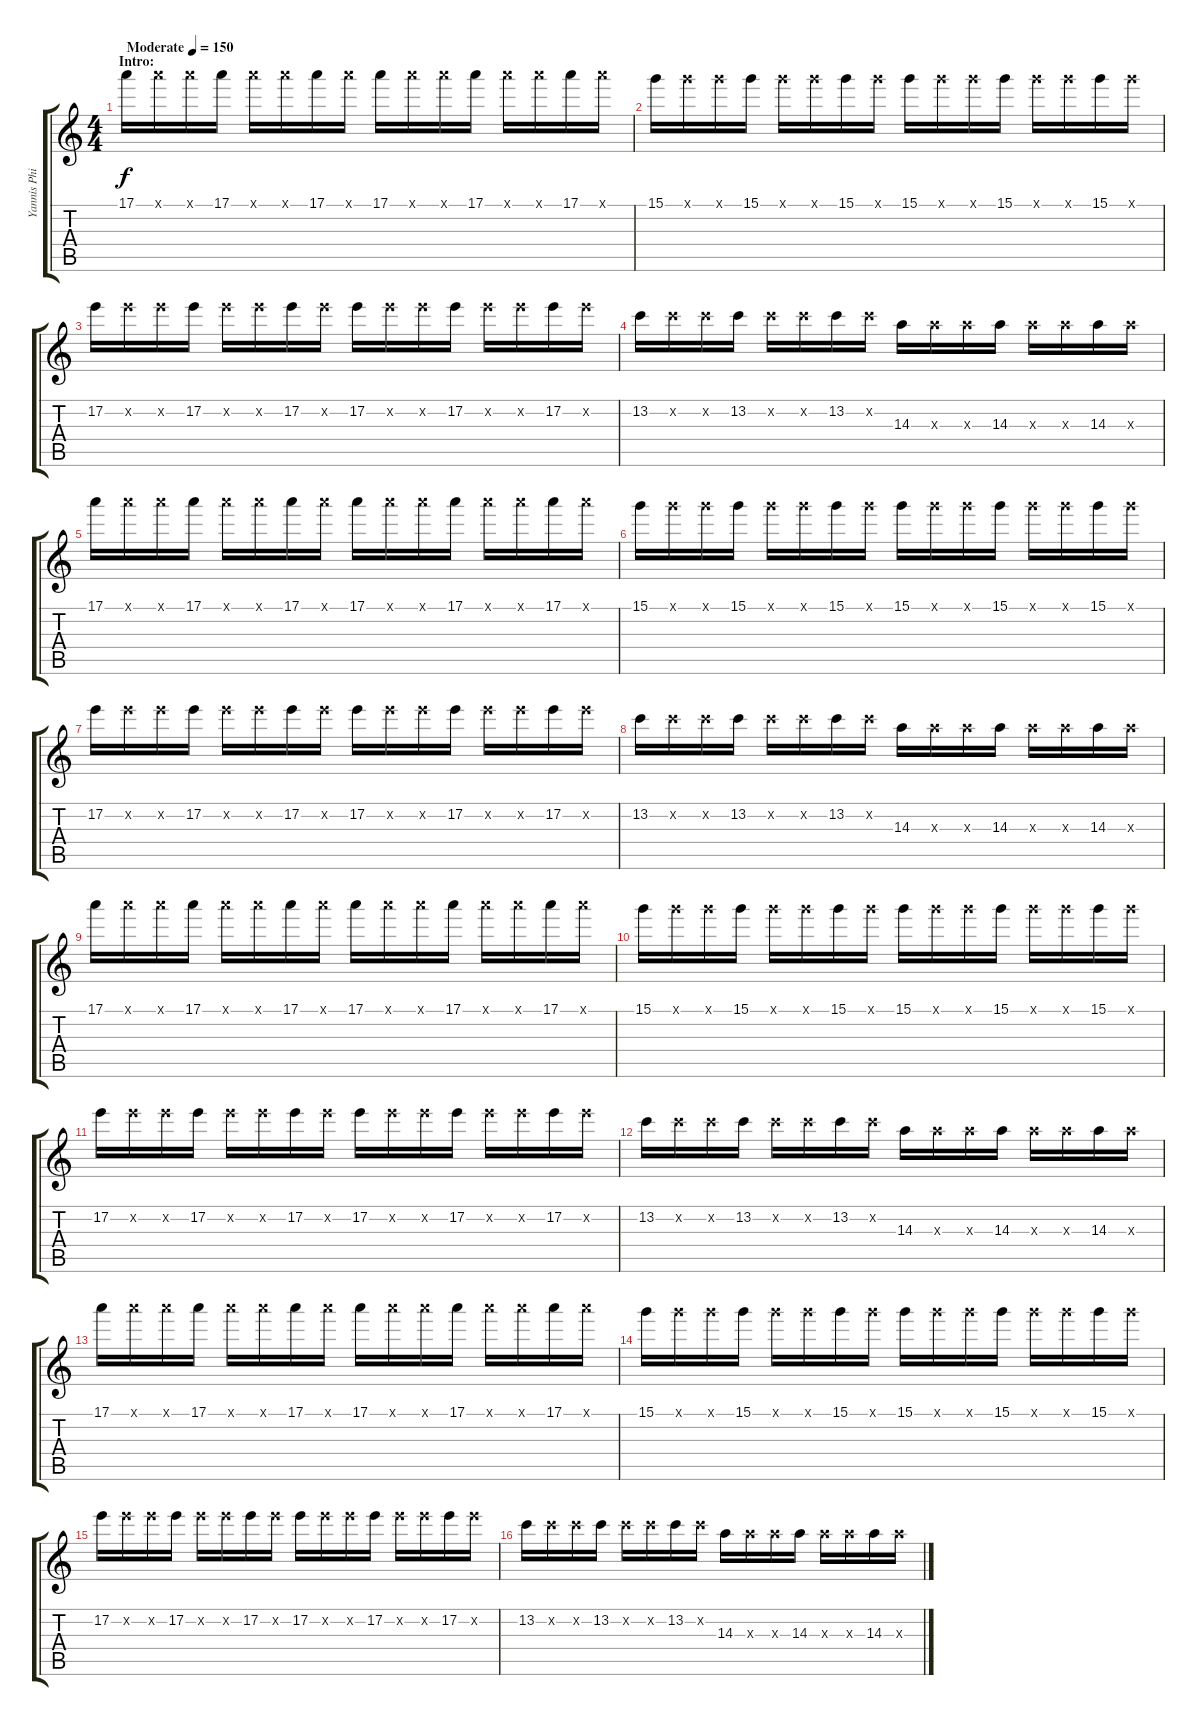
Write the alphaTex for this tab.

\track ("Yannis Philippakis (Guitar)" "Yannis Phi") {instrument electricguitarclean}
\staff {score tabs}
\tuning (E4 B3 G3 D3 A2 E2) {hide}
\ts (4 4)
\section ("" "Intro:")
\tempo (150 "Moderate")
\clef g2
\ks c
17.1.16{dy f instrument electricguitarclean} 17.1{x}.16 17.1{x}.16 17.1.16 17.1{x}.16 17.1{x}.16 17.1.16 17.1{x}.16 17.1.16 17.1{x}.16 17.1{x}.16 17.1.16 17.1{x}.16 17.1{x}.16 17.1.16 17.1{x}.16 |
15.1.16 15.1{x}.16 15.1{x}.16 15.1.16 15.1{x}.16 15.1{x}.16 15.1.16 15.1{x}.16 15.1.16 15.1{x}.16 15.1{x}.16 15.1.16 15.1{x}.16 15.1{x}.16 15.1.16 15.1{x}.16 |
17.2.16 17.2{x}.16 17.2{x}.16 17.2.16 17.2{x}.16 17.2{x}.16 17.2.16 17.2{x}.16 17.2.16 17.2{x}.16 17.2{x}.16 17.2.16 17.2{x}.16 17.2{x}.16 17.2.16 17.2{x}.16 |
13.2.16 13.2{x}.16 13.2{x}.16 13.2.16 13.2{x}.16 13.2{x}.16 13.2.16 13.2{x}.16 14.3.16 14.3{x}.16 14.3{x}.16 14.3.16 14.3{x}.16 14.3{x}.16 14.3.16 14.3{x}.16 |
17.1.16 17.1{x}.16 17.1{x}.16 17.1.16 17.1{x}.16 17.1{x}.16 17.1.16 17.1{x}.16 17.1.16 17.1{x}.16 17.1{x}.16 17.1.16 17.1{x}.16 17.1{x}.16 17.1.16 17.1{x}.16 |
15.1.16 15.1{x}.16 15.1{x}.16 15.1.16 15.1{x}.16 15.1{x}.16 15.1.16 15.1{x}.16 15.1.16 15.1{x}.16 15.1{x}.16 15.1.16 15.1{x}.16 15.1{x}.16 15.1.16 15.1{x}.16 |
17.2.16 17.2{x}.16 17.2{x}.16 17.2.16 17.2{x}.16 17.2{x}.16 17.2.16 17.2{x}.16 17.2.16 17.2{x}.16 17.2{x}.16 17.2.16 17.2{x}.16 17.2{x}.16 17.2.16 17.2{x}.16 |
13.2.16 13.2{x}.16 13.2{x}.16 13.2.16 13.2{x}.16 13.2{x}.16 13.2.16 13.2{x}.16 14.3.16 14.3{x}.16 14.3{x}.16 14.3.16 14.3{x}.16 14.3{x}.16 14.3.16 14.3{x}.16 |
17.1.16{volume 16} 17.1{x}.16 17.1{x}.16 17.1.16 17.1{x}.16 17.1{x}.16 17.1.16 17.1{x}.16 17.1.16 17.1{x}.16 17.1{x}.16 17.1.16 17.1{x}.16 17.1{x}.16 17.1.16 17.1{x}.16 |
15.1.16 15.1{x}.16 15.1{x}.16 15.1.16 15.1{x}.16 15.1{x}.16 15.1.16 15.1{x}.16 15.1.16 15.1{x}.16 15.1{x}.16 15.1.16 15.1{x}.16 15.1{x}.16 15.1.16 15.1{x}.16 |
17.2.16 17.2{x}.16 17.2{x}.16 17.2.16 17.2{x}.16 17.2{x}.16 17.2.16 17.2{x}.16 17.2.16 17.2{x}.16 17.2{x}.16 17.2.16 17.2{x}.16 17.2{x}.16 17.2.16 17.2{x}.16 |
13.2.16 13.2{x}.16 13.2{x}.16 13.2.16 13.2{x}.16 13.2{x}.16 13.2.16 13.2{x}.16 14.3.16 14.3{x}.16 14.3{x}.16 14.3.16 14.3{x}.16 14.3{x}.16 14.3.16 14.3{x}.16 |
17.1.16{volume 16} 17.1{x}.16 17.1{x}.16 17.1.16 17.1{x}.16 17.1{x}.16 17.1.16 17.1{x}.16 17.1.16 17.1{x}.16 17.1{x}.16 17.1.16 17.1{x}.16 17.1{x}.16 17.1.16 17.1{x}.16 |
15.1.16 15.1{x}.16 15.1{x}.16 15.1.16 15.1{x}.16 15.1{x}.16 15.1.16 15.1{x}.16 15.1.16 15.1{x}.16 15.1{x}.16 15.1.16 15.1{x}.16 15.1{x}.16 15.1.16 15.1{x}.16 |
17.2.16 17.2{x}.16 17.2{x}.16 17.2.16 17.2{x}.16 17.2{x}.16 17.2.16 17.2{x}.16 17.2.16 17.2{x}.16 17.2{x}.16 17.2.16 17.2{x}.16 17.2{x}.16 17.2.16 17.2{x}.16 |
13.2.16 13.2{x}.16 13.2{x}.16 13.2.16 13.2{x}.16 13.2{x}.16 13.2.16 13.2{x}.16 14.3.16 14.3{x}.16 14.3{x}.16 14.3.16 14.3{x}.16 14.3{x}.16 14.3.16 14.3{x}.16
